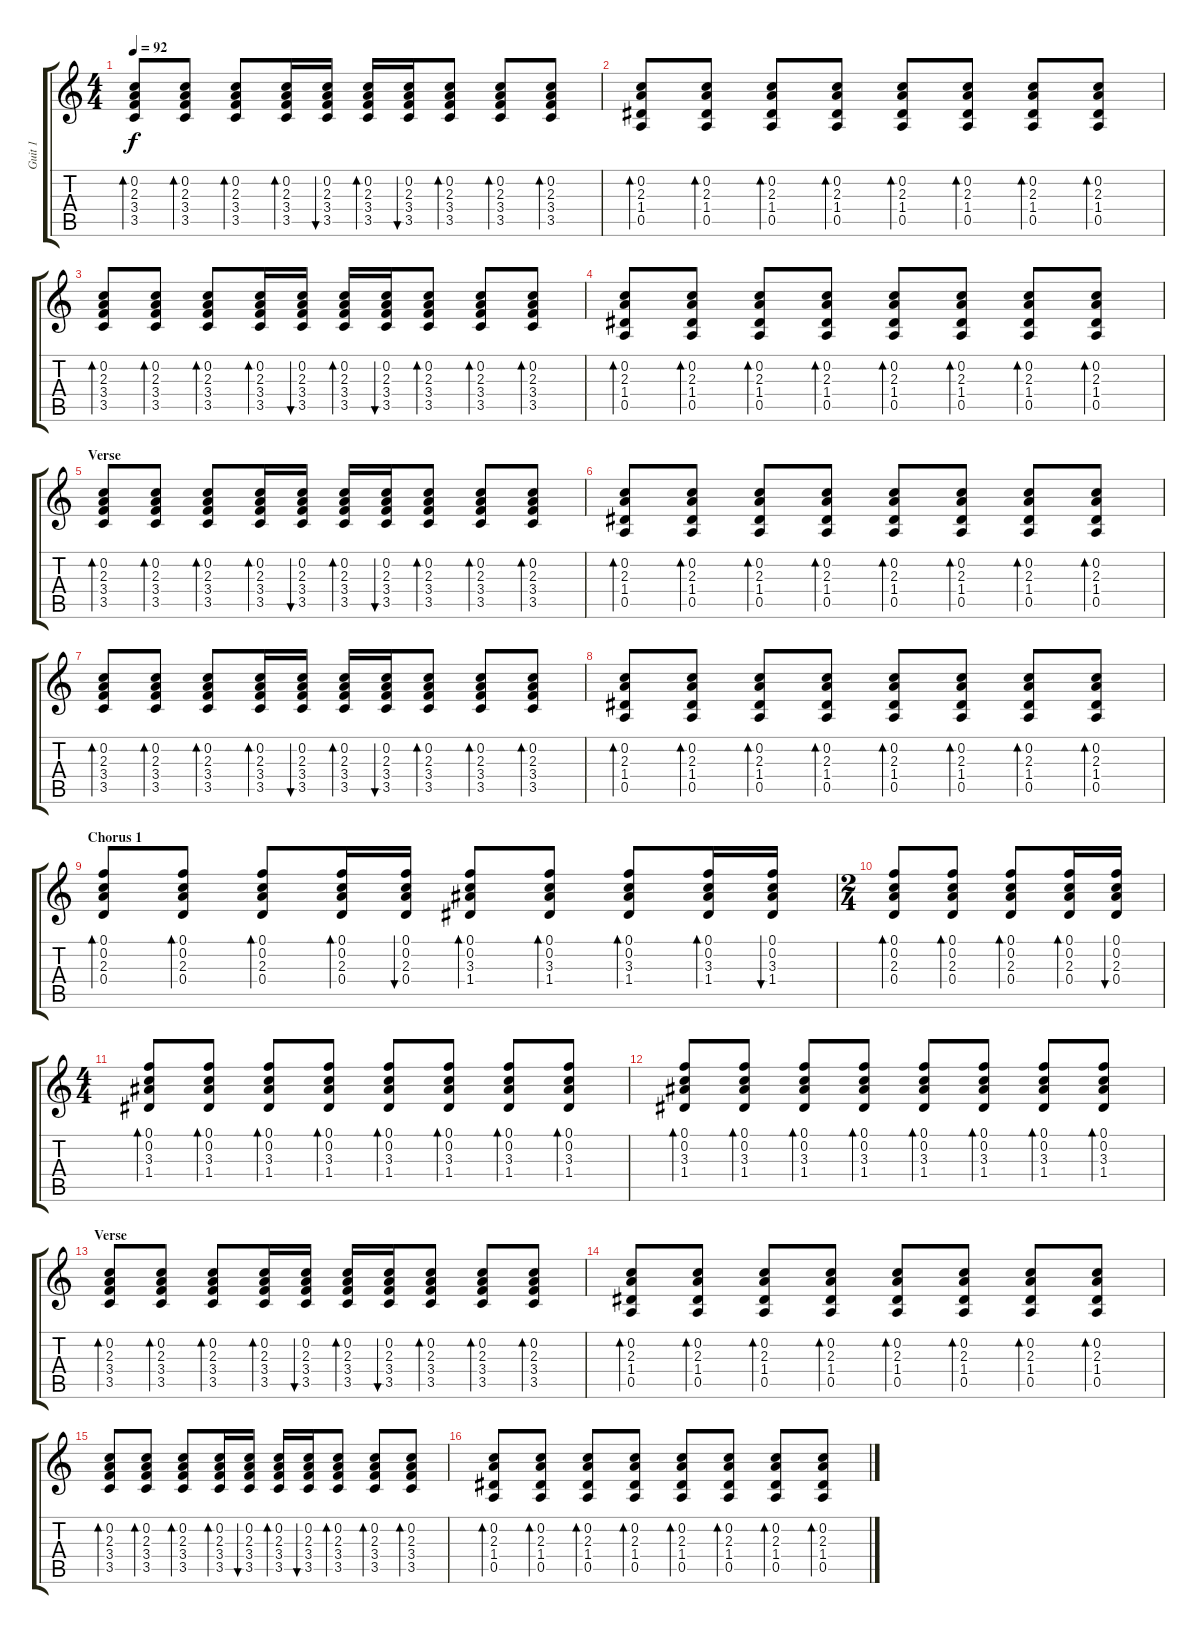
\track ("Guit 1" "Guit 1") {instrument acousticguitarsteel}
\staff {score tabs}
\tuning (F4 C4 G3 D3 A2 E2) {hide}
\ts (4 4)
\tempo 92
\clef g2
\ks c
(0.2 2.3 3.4 3.5).8{bd 30 dy f instrument acousticguitarsteel} (0.2 2.3 3.4 3.5).8{bd 30} (0.2 2.3 3.4 3.5).8{bd 30} (0.2 2.3 3.4 3.5).16{bd 30} (0.2 2.3 3.4 3.5).16{bu 30} (0.2 2.3 3.4 3.5).16{bd 30} (0.2 2.3 3.4 3.5).16{bu 30} (0.2 2.3 3.4 3.5).8{bd 30} (0.2 2.3 3.4 3.5).8{bd 30} (0.2 2.3 3.4 3.5).8{bd 30} |
(0.2 2.3 1.4 0.5).8{bd 30} (0.2 2.3 1.4 0.5).8{bd 30} (0.2 2.3 1.4 0.5).8{bd 30} (0.2 2.3 1.4 0.5).8{bd 30} (0.2 2.3 1.4 0.5).8{bd 30} (0.2 2.3 1.4 0.5).8{bd 30} (0.2 2.3 1.4 0.5).8{bd 30} (0.2 2.3 1.4 0.5).8{bd 30} |
(0.2 2.3 3.4 3.5).8{bd 30} (0.2 2.3 3.4 3.5).8{bd 30} (0.2 2.3 3.4 3.5).8{bd 30} (0.2 2.3 3.4 3.5).16{bd 30} (0.2 2.3 3.4 3.5).16{bu 30} (0.2 2.3 3.4 3.5).16{bd 30} (0.2 2.3 3.4 3.5).16{bu 30} (0.2 2.3 3.4 3.5).8{bd 30} (0.2 2.3 3.4 3.5).8{bd 30} (0.2 2.3 3.4 3.5).8{bd 30} |
(0.2 2.3 1.4 0.5).8{bd 30} (0.2 2.3 1.4 0.5).8{bd 30} (0.2 2.3 1.4 0.5).8{bd 30} (0.2 2.3 1.4 0.5).8{bd 30} (0.2 2.3 1.4 0.5).8{bd 30} (0.2 2.3 1.4 0.5).8{bd 30} (0.2 2.3 1.4 0.5).8{bd 30} (0.2 2.3 1.4 0.5).8{bd 30} |
\section ("" "Verse")
(0.2 2.3 3.4 3.5).8{bd 30} (0.2 2.3 3.4 3.5).8{bd 30} (0.2 2.3 3.4 3.5).8{bd 30} (0.2 2.3 3.4 3.5).16{bd 30} (0.2 2.3 3.4 3.5).16{bu 30} (0.2 2.3 3.4 3.5).16{bd 30} (0.2 2.3 3.4 3.5).16{bu 30} (0.2 2.3 3.4 3.5).8{bd 30} (0.2 2.3 3.4 3.5).8{bd 30} (0.2 2.3 3.4 3.5).8{bd 30} |
(0.2 2.3 1.4 0.5).8{bd 30} (0.2 2.3 1.4 0.5).8{bd 30} (0.2 2.3 1.4 0.5).8{bd 30} (0.2 2.3 1.4 0.5).8{bd 30} (0.2 2.3 1.4 0.5).8{bd 30} (0.2 2.3 1.4 0.5).8{bd 30} (0.2 2.3 1.4 0.5).8{bd 30} (0.2 2.3 1.4 0.5).8{bd 30} |
(0.2 2.3 3.4 3.5).8{bd 30} (0.2 2.3 3.4 3.5).8{bd 30} (0.2 2.3 3.4 3.5).8{bd 30} (0.2 2.3 3.4 3.5).16{bd 30} (0.2 2.3 3.4 3.5).16{bu 30} (0.2 2.3 3.4 3.5).16{bd 30} (0.2 2.3 3.4 3.5).16{bu 30} (0.2 2.3 3.4 3.5).8{bd 30} (0.2 2.3 3.4 3.5).8{bd 30} (0.2 2.3 3.4 3.5).8{bd 30} |
(0.2 2.3 1.4 0.5).8{bd 30} (0.2 2.3 1.4 0.5).8{bd 30} (0.2 2.3 1.4 0.5).8{bd 30} (0.2 2.3 1.4 0.5).8{bd 30} (0.2 2.3 1.4 0.5).8{bd 30} (0.2 2.3 1.4 0.5).8{bd 30} (0.2 2.3 1.4 0.5).8{bd 30} (0.2 2.3 1.4 0.5).8{bd 30} |
\section ("" "Chorus 1")
(0.1 0.2 2.3 0.4).8{bd 30} (0.1 0.2 2.3 0.4).8{bd 30} (0.1 0.2 2.3 0.4).8{bd 30} (0.1 0.2 2.3 0.4).16{bd 30} (0.1 0.2 2.3 0.4).16{bu 30} (0.1 0.2 3.3 1.4).8{bd 30} (0.1 0.2 3.3 1.4).8{bd 30} (0.1 0.2 3.3 1.4).8{bd 30} (0.1 0.2 3.3 1.4).16{bd 30} (0.1 0.2 3.3 1.4).16{bu 30} |
\ts (2 4)
(0.1 0.2 2.3 0.4).8{bd 30} (0.1 0.2 2.3 0.4).8{bd 30} (0.1 0.2 2.3 0.4).8{bd 30} (0.1 0.2 2.3 0.4).16{bd 30} (0.1 0.2 2.3 0.4).16{bu 30} |
\ts (4 4)
(0.1 0.2 3.3 1.4).8{bd 30} (0.1 0.2 3.3 1.4).8{bd 30} (0.1 0.2 3.3 1.4).8{bd 30} (0.1 0.2 3.3 1.4).8{bd 30} (0.1 0.2 3.3 1.4).8{bd 30} (0.1 0.2 3.3 1.4).8{bd 30} (0.1 0.2 3.3 1.4).8{bd 30} (0.1 0.2 3.3 1.4).8{bd 30} |
(0.1 0.2 3.3 1.4).8{bd 30} (0.1 0.2 3.3 1.4).8{bd 30} (0.1 0.2 3.3 1.4).8{bd 30} (0.1 0.2 3.3 1.4).8{bd 30} (0.1 0.2 3.3 1.4).8{bd 30} (0.1 0.2 3.3 1.4).8{bd 30} (0.1 0.2 3.3 1.4).8{bd 30} (0.1 0.2 3.3 1.4).8{bd 30} |
\section ("" "Verse")
(0.2 2.3 3.4 3.5).8{bd 30} (0.2 2.3 3.4 3.5).8{bd 30} (0.2 2.3 3.4 3.5).8{bd 30} (0.2 2.3 3.4 3.5).16{bd 30} (0.2 2.3 3.4 3.5).16{bu 30} (0.2 2.3 3.4 3.5).16{bd 30} (0.2 2.3 3.4 3.5).16{bu 30} (0.2 2.3 3.4 3.5).8{bd 30} (0.2 2.3 3.4 3.5).8{bd 30} (0.2 2.3 3.4 3.5).8{bd 30} |
(0.2 2.3 1.4 0.5).8{bd 30} (0.2 2.3 1.4 0.5).8{bd 30} (0.2 2.3 1.4 0.5).8{bd 30} (0.2 2.3 1.4 0.5).8{bd 30} (0.2 2.3 1.4 0.5).8{bd 30} (0.2 2.3 1.4 0.5).8{bd 30} (0.2 2.3 1.4 0.5).8{bd 30} (0.2 2.3 1.4 0.5).8{bd 30} |
(0.2 2.3 3.4 3.5).8{bd 30} (0.2 2.3 3.4 3.5).8{bd 30} (0.2 2.3 3.4 3.5).8{bd 30} (0.2 2.3 3.4 3.5).16{bd 30} (0.2 2.3 3.4 3.5).16{bu 30} (0.2 2.3 3.4 3.5).16{bd 30} (0.2 2.3 3.4 3.5).16{bu 30} (0.2 2.3 3.4 3.5).8{bd 30} (0.2 2.3 3.4 3.5).8{bd 30} (0.2 2.3 3.4 3.5).8{bd 30} |
(0.2 2.3 1.4 0.5).8{bd 30} (0.2 2.3 1.4 0.5).8{bd 30} (0.2 2.3 1.4 0.5).8{bd 30} (0.2 2.3 1.4 0.5).8{bd 30} (0.2 2.3 1.4 0.5).8{bd 30} (0.2 2.3 1.4 0.5).8{bd 30} (0.2 2.3 1.4 0.5).8{bd 30} (0.2 2.3 1.4 0.5).8{bd 30}
